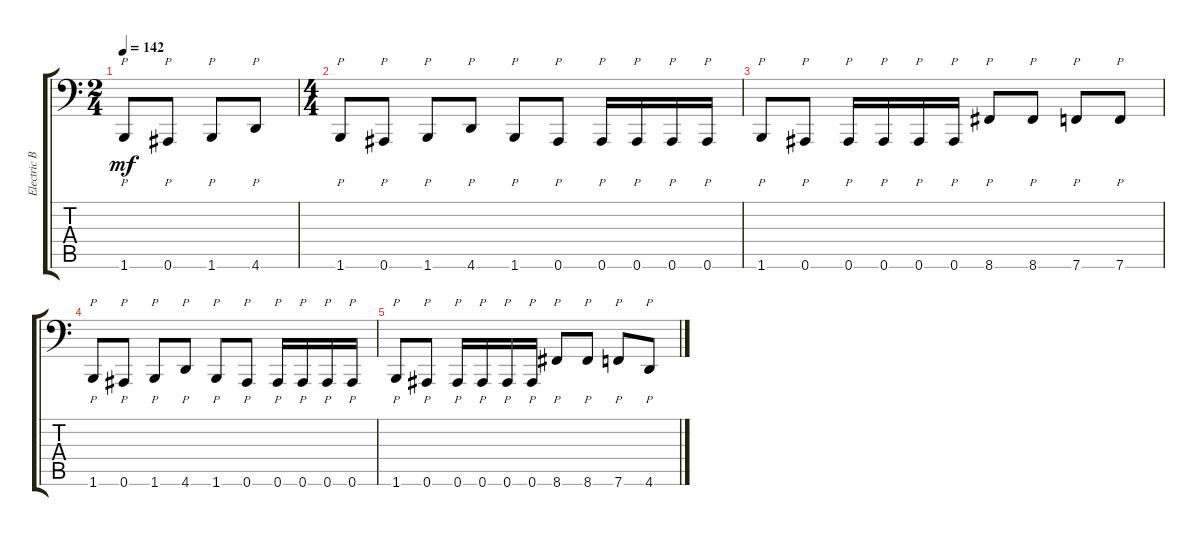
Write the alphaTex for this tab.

\track ("Electric Bass" "Electric B") {instrument electricbassfinger}
\staff {score tabs}
\tuning (C3 G2 D2 A1 E1 Bb0) {hide}
\ts (2 4)
\tempo 142
\clef f4
\ks c
1.6.8{p dy mf} 0.6.8{p} 1.6.8{p} 4.6.8{p} |
\ts (4 4)
1.6.8{p} 0.6.8{p} 1.6.8{p} 4.6.8{p} 1.6.8{p} 0.6.8{p} 0.6.16{p} 0.6.16{p} 0.6.16{p} 0.6.16{p} |
1.6.8{p} 0.6.8{p} 0.6.16{p} 0.6.16{p} 0.6.16{p} 0.6.16{p} 8.6.8{p} 8.6.8{p} 7.6.8{p} 7.6.8{p} |
1.6.8{p} 0.6.8{p} 1.6.8{p} 4.6.8{p} 1.6.8{p} 0.6.8{p} 0.6.16{p} 0.6.16{p} 0.6.16{p} 0.6.16{p} |
1.6.8{p} 0.6.8{p} 0.6.16{p} 0.6.16{p} 0.6.16{p} 0.6.16{p} 8.6.8{p} 8.6.8{p} 7.6.8{p} 4.6.8{p}
